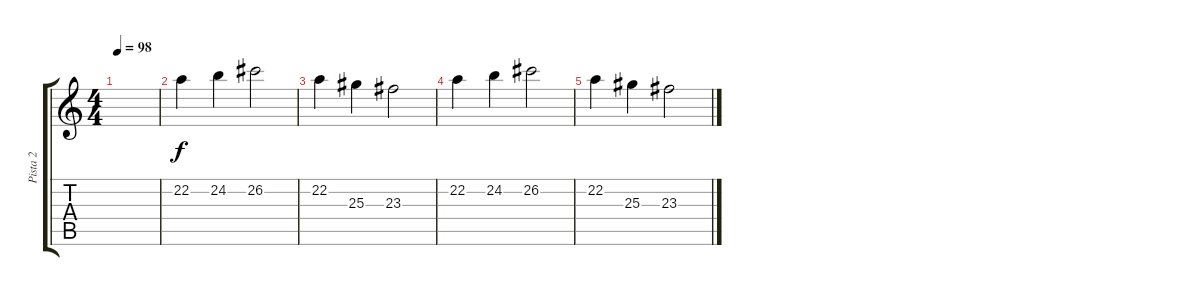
\track ("Pista 2" "Pista 2") {instrument lead3calliope}
\staff {score tabs}
\tuning (E4 B3 G3 D3 A2 E2) {hide}
\ts (4 4)
\tempo 98
\clef g2
\ks c
|
22.2.4 24.2.4 26.2.2 |
22.2.4 25.3.4 23.3.2 |
22.2.4 24.2.4 26.2.2 |
22.2.4 25.3.4 23.3.2
